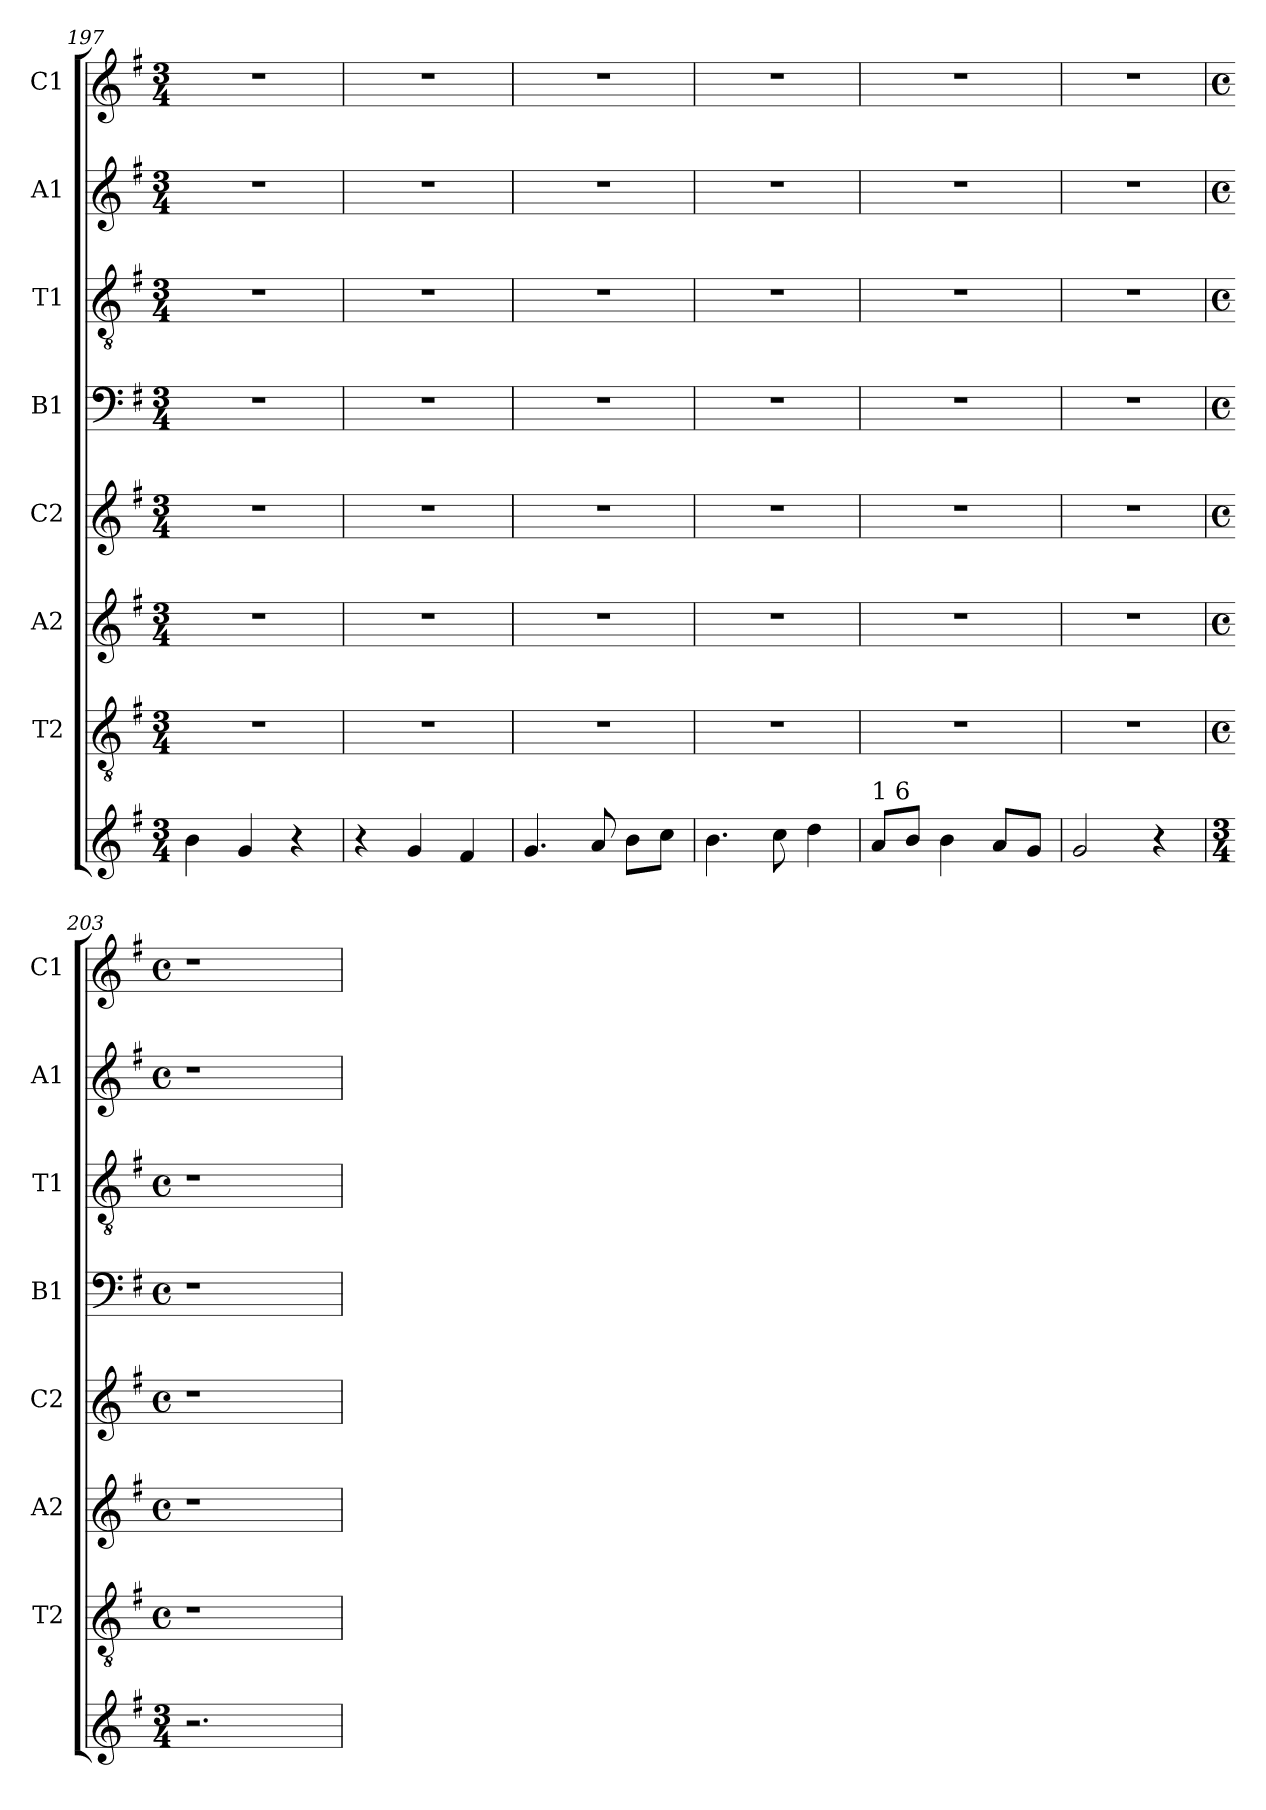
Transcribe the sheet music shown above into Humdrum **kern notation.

**kern	**kern	**kern	**kern	**kern	**kern	**kern	**kern
*part8	*part7	*part6	*part5	*part4	*part3	*part2	*part1
*staff8	*staff7	*staff6	*staff5	*staff4	*staff3	*staff2	*staff1
*	*I"T2	*I"A2	*I"C2	*I"B1	*I"T1	*I"A1	*I"C1
*	*I'T2	*I'A2	*I'C2	*I'B1	*I'T1	*I'A1	*I'C1
*clefG2	*clefGv2	*clefG2	*clefG2	*clefF4	*clefGv2	*clefG2	*clefG2
*k[f#]	*k[f#]	*k[f#]	*k[f#]	*k[f#]	*k[f#]	*k[f#]	*k[f#]
*G:	*G:	*G:	*G:	*G:	*G:	*G:	*G:
*M3/4	*M3/4	*M3/4	*M3/4	*M3/4	*M3/4	*M3/4	*M3/4
=197	=197	=197	=197	=197	=197	=197	=197
4b\	2.r	2.r	2.r	2.r	2.r	2.r	2.r
4g/	.	.	.	.	.	.	.
4r	.	.	.	.	.	.	.
=198	=198	=198	=198	=198	=198	=198	=198
4r	2.r	2.r	2.r	2.r	2.r	2.r	2.r
4g/	.	.	.	.	.	.	.
4f#/	.	.	.	.	.	.	.
=199	=199	=199	=199	=199	=199	=199	=199
4.g/	2.r	2.r	2.r	2.r	2.r	2.r	2.r
8a/	.	.	.	.	.	.	.
8b\L	.	.	.	.	.	.	.
8cc\J	.	.	.	.	.	.	.
=200	=200	=200	=200	=200	=200	=200	=200
4.b\	2.r	2.r	2.r	2.r	2.r	2.r	2.r
8cc\	.	.	.	.	.	.	.
4dd\	.	.	.	.	.	.	.
!!LO:LB:g=z
=201	=201	=201	=201	=201	=201	=201	=201
!LO:TX:a:t=1 6	!	!	!	!	!	!	!
8a/L	2.r	2.r	2.r	2.r	2.r	2.r	2.r
8b/J	.	.	.	.	.	.	.
4b\	.	.	.	.	.	.	.
8a/L	.	.	.	.	.	.	.
8g/J	.	.	.	.	.	.	.
=202	=202	=202	=202	=202	=202	=202	=202
2g/	2.r	2.r	2.r	2.r	2.r	2.r	2.r
4r	.	.	.	.	.	.	.
=203	=203	=203	=203	=203	=203	=203	=203
*M3/4	*M4/4	*M4/4	*M4/4	*M4/4	*M4/4	*M4/4	*M4/4
*	*met(c)	*met(c)	*met(c)	*met(c)	*met(c)	*met(c)	*met(c)
2.r	1r	1r	1r	1r	1r	1r	1r
4ryy	.	.	.	.	.	.	.
=	=	=	=	=	=	=	=
*-	*-	*-	*-	*-	*-	*-	*-
